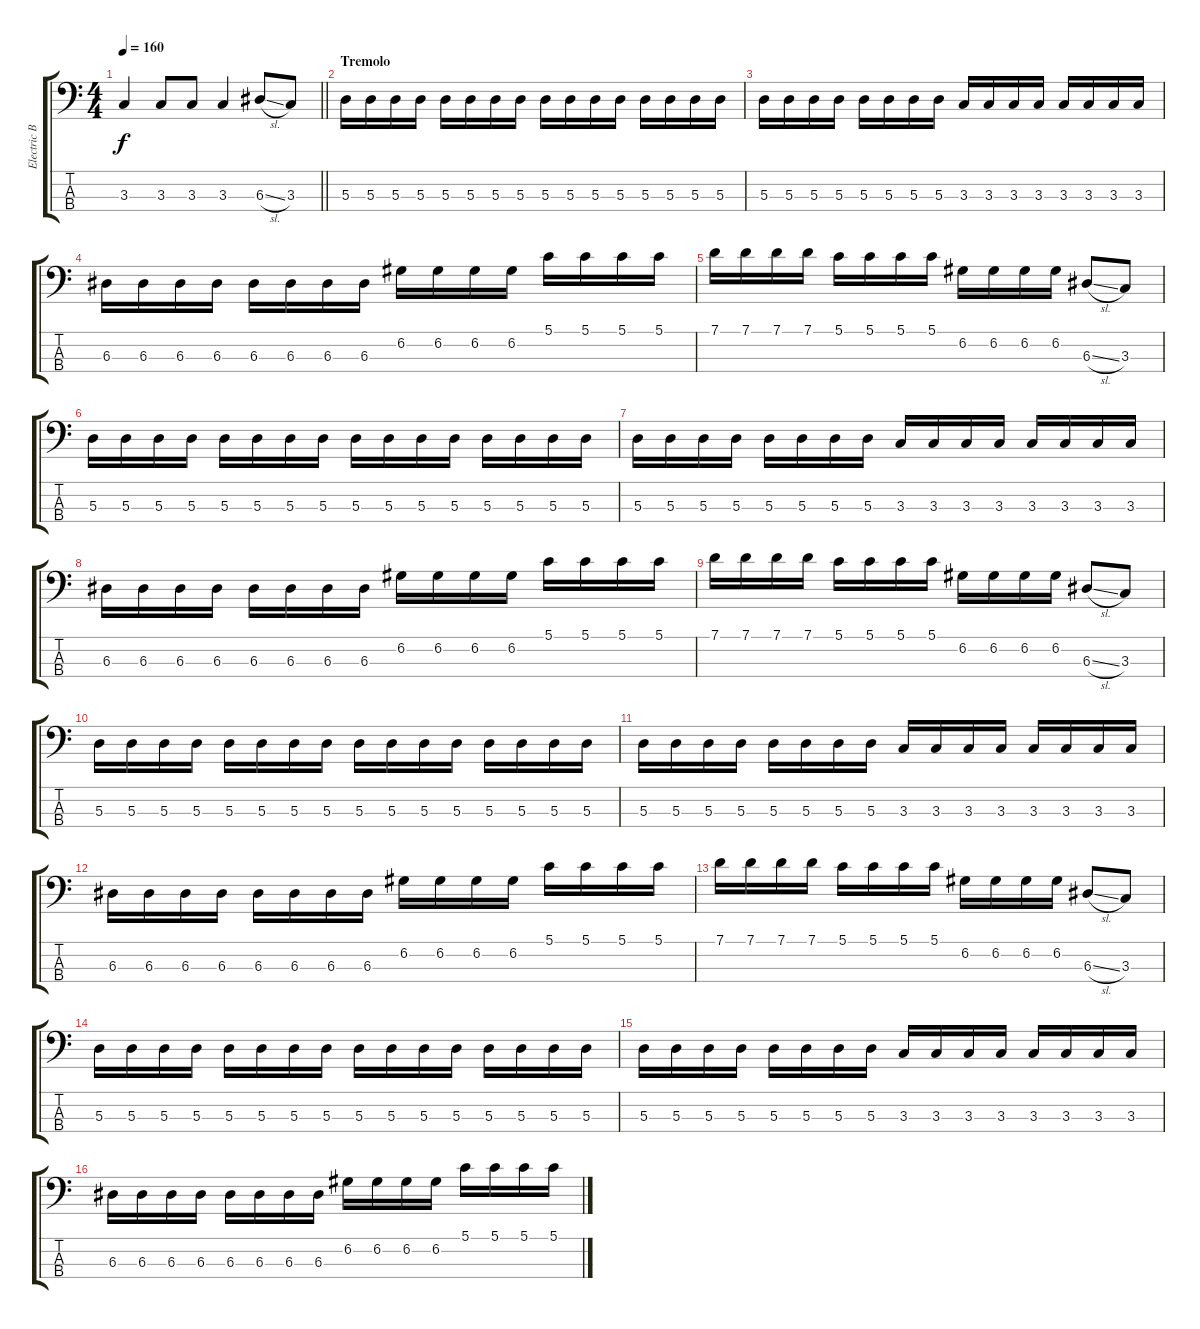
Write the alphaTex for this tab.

\track ("Electric Bass" "Electric B") {solo instrument electricbasspick}
\staff {score tabs}
\tuning (G2 D2 A1 E1) {hide}
\ts (4 4)
\tempo 160
\clef f4
\barLineRight lightlight
\ks c
3.3.4{dy f} 3.3.8 3.3.8 3.3.4 6.3{sl}.8 3.3.8 |
\section ("" "Tremolo")
5.3.16 5.3.16 5.3.16 5.3.16 5.3.16 5.3.16 5.3.16 5.3.16 5.3.16 5.3.16 5.3.16 5.3.16 5.3.16 5.3.16 5.3.16 5.3.16 |
5.3.16 5.3.16 5.3.16 5.3.16 5.3.16 5.3.16 5.3.16 5.3.16 3.3.16 3.3.16 3.3.16 3.3.16 3.3.16 3.3.16 3.3.16 3.3.16 |
6.3.16 6.3.16 6.3.16 6.3.16 6.3.16 6.3.16 6.3.16 6.3.16 6.2.16 6.2.16 6.2.16 6.2.16 5.1.16 5.1.16 5.1.16 5.1.16 |
7.1.16 7.1.16 7.1.16 7.1.16 5.1.16 5.1.16 5.1.16 5.1.16 6.2.16 6.2.16 6.2.16 6.2.16 6.3{sl}.8 3.3.8 |
5.3.16 5.3.16 5.3.16 5.3.16 5.3.16 5.3.16 5.3.16 5.3.16 5.3.16 5.3.16 5.3.16 5.3.16 5.3.16 5.3.16 5.3.16 5.3.16 |
5.3.16 5.3.16 5.3.16 5.3.16 5.3.16 5.3.16 5.3.16 5.3.16 3.3.16 3.3.16 3.3.16 3.3.16 3.3.16 3.3.16 3.3.16 3.3.16 |
6.3.16 6.3.16 6.3.16 6.3.16 6.3.16 6.3.16 6.3.16 6.3.16 6.2.16 6.2.16 6.2.16 6.2.16 5.1.16 5.1.16 5.1.16 5.1.16 |
7.1.16 7.1.16 7.1.16 7.1.16 5.1.16 5.1.16 5.1.16 5.1.16 6.2.16 6.2.16 6.2.16 6.2.16 6.3{sl}.8 3.3.8 |
5.3.16 5.3.16 5.3.16 5.3.16 5.3.16 5.3.16 5.3.16 5.3.16 5.3.16 5.3.16 5.3.16 5.3.16 5.3.16 5.3.16 5.3.16 5.3.16 |
5.3.16 5.3.16 5.3.16 5.3.16 5.3.16 5.3.16 5.3.16 5.3.16 3.3.16 3.3.16 3.3.16 3.3.16 3.3.16 3.3.16 3.3.16 3.3.16 |
6.3.16 6.3.16 6.3.16 6.3.16 6.3.16 6.3.16 6.3.16 6.3.16 6.2.16 6.2.16 6.2.16 6.2.16 5.1.16 5.1.16 5.1.16 5.1.16 |
7.1.16 7.1.16 7.1.16 7.1.16 5.1.16 5.1.16 5.1.16 5.1.16 6.2.16 6.2.16 6.2.16 6.2.16 6.3{sl}.8 3.3.8 |
5.3.16 5.3.16 5.3.16 5.3.16 5.3.16 5.3.16 5.3.16 5.3.16 5.3.16 5.3.16 5.3.16 5.3.16 5.3.16 5.3.16 5.3.16 5.3.16 |
5.3.16 5.3.16 5.3.16 5.3.16 5.3.16 5.3.16 5.3.16 5.3.16 3.3.16 3.3.16 3.3.16 3.3.16 3.3.16 3.3.16 3.3.16 3.3.16 |
6.3.16 6.3.16 6.3.16 6.3.16 6.3.16 6.3.16 6.3.16 6.3.16 6.2.16 6.2.16 6.2.16 6.2.16 5.1.16 5.1.16 5.1.16 5.1.16
